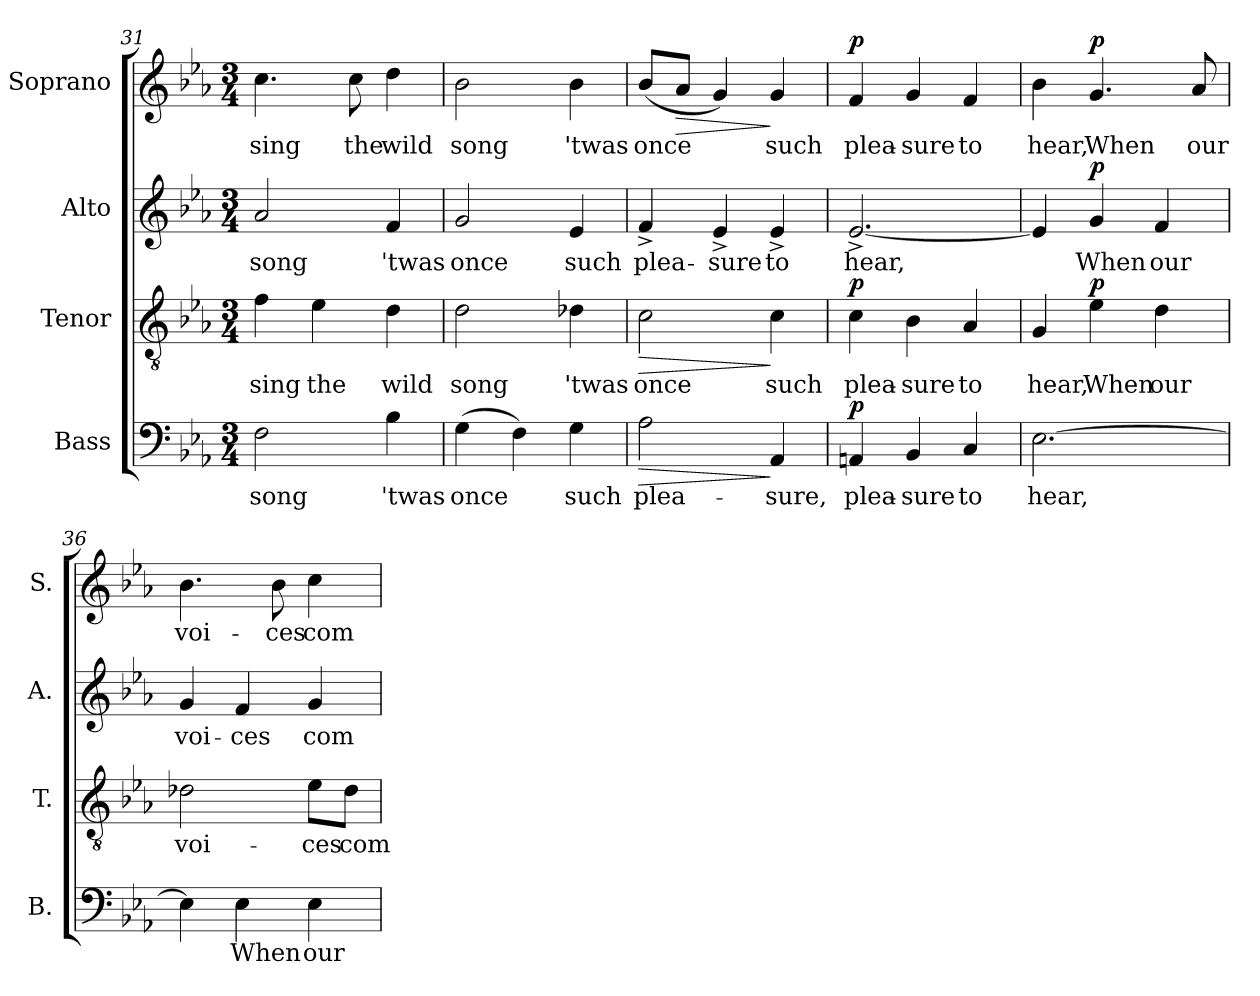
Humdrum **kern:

**kern	**text	**dynam	**kern	**text	**dynam	**kern	**text	**dynam	**kern	**text	**dynam
*part4	*part4	*part4	*part3	*part3	*part3	*part2	*part2	*part2	*part1	*part1	*part1
*staff4	*staff4	*staff4	*staff3	*staff3	*staff3	*staff2	*staff2	*staff2	*staff1	*staff1	*staff1
*I"Bass	*	*	*I"Tenor	*	*	*I"Alto	*	*	*I"Soprano	*	*
*I'B.	*	*	*I'T.	*	*	*I'A.	*	*	*I'S.	*	*
*clefF4	*	*	*clefGv2	*	*	*clefG2	*	*	*clefG2	*	*
*	*	*	*ITrd7c12	*	*	*	*	*	*	*	*
*k[b-e-a-]	*	*	*k[b-e-a-]	*	*	*k[b-e-a-]	*	*	*k[b-e-a-]	*	*
*E-:	*	*	*E-:	*	*	*E-:	*	*	*E-:	*	*
*M3/4	*	*	*M3/4	*	*	*M3/4	*	*	*M3/4	*	*
=31	=31	=31	=31	=31	=31	=31	=31	=31	=31	=31	=31
!	!LO:LY:b:color=#000000	!	!	!	!	!	!	!	!	!	!
!	!	!	!	!LO:LY:b:color=#000000	!	!	!	!	!	!	!
!	!	!	!	!	!	!	!LO:LY:b:color=#000000	!	!	!	!
!	!	!	!	!	!	!	!	!	!	!LO:LY:b:color=#000000	!
2Fi\	song	.	4Fi\	sing	.	2a-i/	song	.	4.cci\	sing	.
!	!	!	!	!LO:LY:b:color=#000000	!	!	!	!	!	!	!
.	.	.	4E-i\	the	.	.	.	.	.	.	.
!	!	!	!	!	!	!	!	!	!	!LO:LY:b:color=#000000	!
.	.	.	.	.	.	.	.	.	8cci\	the	.
!	!LO:LY:b:color=#000000	!	!	!	!	!	!	!	!	!	!
!	!	!	!	!LO:LY:b:color=#000000	!	!	!	!	!	!	!
!	!	!	!	!	!	!	!LO:LY:b:color=#000000	!	!	!	!
!	!	!	!	!	!	!	!	!	!	!LO:LY:b:color=#000000	!
4B-i\	'twas	.	4Di\	wild	.	4fi/	'twas	.	4ddi\	wild	.
=32	=32	=32	=32	=32	=32	=32	=32	=32	=32	=32	=32
!	!LO:LY:b:color=#000000	!	!	!	!	!	!	!	!	!	!
!	!	!	!	!LO:LY:b:color=#000000	!	!	!	!	!	!	!
!	!	!	!	!	!	!	!LO:LY:b:color=#000000	!	!	!	!
!	!	!	!	!	!	!	!	!	!	!LO:LY:b:color=#000000	!
(4Gi\	once	.	2Di\	song	.	2gi/	once	.	2b-i\	song	.
4Fi\)	.	.	.	.	.	.	.	.	.	.	.
!	!LO:LY:b:color=#000000	!	!	!	!	!	!	!	!	!	!
!	!	!	!	!LO:LY:b:color=#000000	!	!	!	!	!	!	!
!	!	!	!	!	!	!	!LO:LY:b:color=#000000	!	!	!	!
!	!	!	!	!	!	!	!	!	!	!LO:LY:b:color=#000000	!
4Gi\	such	.	4D-Xi\	'twas	.	4e-i/	such	.	4b-i\	'twas	.
=33	=33	=33	=33	=33	=33	=33	=33	=33	=33	=33	=33
!	!LO:LY:b:color=#000000	!LO:HP:b	!	!	!	!	!	!	!	!	!
!	!	!	!	!LO:LY:b:color=#000000	!LO:HP:b	!	!	!	!	!	!
!	!	!	!	!	!	!	!LO:LY:b:color=#000000	!	!	!	!
!	!	!	!	!	!	!	!	!	!	!LO:LY:b:color=#000000	!
2A-i\	plea-	>	2Ci\	once	>	4f^i/	plea-	.	(8b-i/L	once	.
!	!	!	!	!	!	!	!	!	!	!	!LO:HP:b
.	.	.	.	.	.	.	.	.	8a-i/J	.	>
!	!	!	!	!	!	!	!LO:LY:b:color=#000000	!	!	!	!
.	.	.	.	.	.	4e-^i/	-sure	.	4gi/)	.	.
!	!LO:LY:b:color=#000000	!	!	!	!	!	!	!	!	!	!
!	!	!	!	!LO:LY:b:color=#000000	!	!	!	!	!	!	!
!	!	!	!	!	!	!	!LO:LY:b:color=#000000	!	!	!	!
!	!	!	!	!	!	!	!	!	!	!LO:LY:b:color=#000000	!
4AA-i/	-sure,	]	4Ci\	such	]	4e-^i/	to	.	4gi/	such	]
=34	=34	=34	=34	=34	=34	=34	=34	=34	=34	=34	=34
!	!LO:LY:b:color=#000000	!	!	!	!	!	!	!	!	!	!
!	!	!	!	!LO:LY:b:color=#000000	!	!	!	!	!	!	!
!	!	!	!	!	!	!	!LO:LY:b:color=#000000	!	!	!	!
!	!	!	!	!	!	!	!	!	!	!LO:LY:b:color=#000000	!
4AAni/	plea-	p	4Ci\	plea-	p	[2.e-^i/	hear,	.	4fi/	plea-	p
!	!LO:LY:b:color=#000000	!	!	!	!	!	!	!	!	!	!
!	!	!	!	!LO:LY:b:color=#000000	!	!	!	!	!	!	!
!	!	!	!	!	!	!	!	!	!	!LO:LY:b:color=#000000	!
4BB-i/	-sure	.	4BB-i\	-sure	.	.	.	.	4gi/	-sure	.
!	!LO:LY:b:color=#000000	!	!	!	!	!	!	!	!	!	!
!	!	!	!	!LO:LY:b:color=#000000	!	!	!	!	!	!	!
!	!	!	!	!	!	!	!	!	!	!LO:LY:b:color=#000000	!
4Ci/	to	.	4AA-i/	to	.	.	.	.	4fi/	to	.
=35	=35	=35	=35	=35	=35	=35	=35	=35	=35	=35	=35
!	!LO:LY:b:color=#000000	!	!	!	!	!	!	!	!	!	!
!	!	!	!	!LO:LY:b:color=#000000	!	!	!	!	!	!	!
!	!	!	!	!	!	!	!	!	!	!LO:LY:b:color=#000000	!
[2.E-i\	hear,	.	4GGi/	hear,	.	4e-i/]	.	.	4b-i\	hear,	.
!	!	!	!	!LO:LY:b:color=#000000	!	!	!	!	!	!	!
!	!	!	!	!	!	!	!LO:LY:b:color=#000000	!	!	!	!
!	!	!	!	!	!	!	!	!	!	!LO:LY:b:color=#000000	!
.	.	.	4E-i\	When	p	4gi/	When	p	4.gi/	When	p
!	!	!	!	!LO:LY:b:color=#000000	!	!	!	!	!	!	!
!	!	!	!	!	!	!	!LO:LY:b:color=#000000	!	!	!	!
.	.	.	4Di\	our	.	4fi/	our	.	.	.	.
!	!	!	!	!	!	!	!	!	!	!LO:LY:b:color=#000000	!
.	.	.	.	.	.	.	.	.	8a-i/	our	.
!!LO:LB:g=z
=36	=36	=36	=36	=36	=36	=36	=36	=36	=36	=36	=36
!	!	!	!	!LO:LY:b:color=#000000	!	!	!	!	!	!	!
!	!	!	!	!	!	!	!LO:LY:b:color=#000000	!	!	!	!
!	!	!	!	!	!	!	!	!	!	!LO:LY:b:color=#000000	!
4E-i\]	.	.	2D-Xi\	voi-	.	4gi/	voi-	.	4.b-i\	voi-	.
!	!LO:LY:b:color=#000000	!	!	!	!	!	!	!	!	!	!
!	!	!	!	!	!	!	!LO:LY:b:color=#000000	!	!	!	!
4E-i\	When	.	.	.	.	4fi/	-ces	.	.	.	.
!	!	!	!	!	!	!	!	!	!	!LO:LY:b:color=#000000	!
.	.	.	.	.	.	.	.	.	8b-i\	-ces	.
!	!LO:LY:b:color=#000000	!	!	!	!	!	!	!	!	!	!
!	!	!	!	!LO:LY:b:color=#000000	!	!	!	!	!	!	!
!	!	!	!	!	!	!	!LO:LY:b:color=#000000	!	!	!	!
!	!	!	!	!	!	!	!	!	!	!LO:LY:b:color=#000000	!
4E-i\	our	.	8E-i\L	-ces	.	4gi/	com-	.	4cci\	com-	.
!	!	!	!	!LO:LY:b:color=#000000	!	!	!	!	!	!	!
.	.	.	8D-i\J	com-	.	.	.	.	.	.	.
=	=	=	=	=	=	=	=	=	=	=	=
*-	*-	*-	*-	*-	*-	*-	*-	*-	*-	*-	*-
